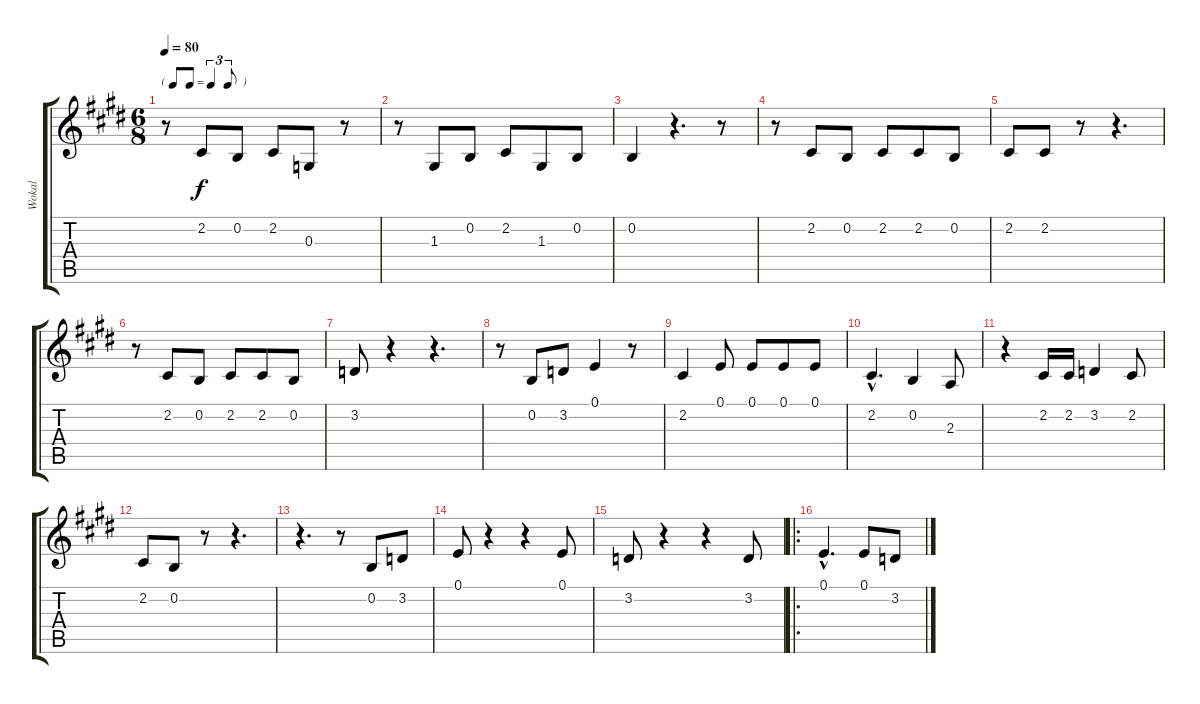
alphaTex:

\track ("Wokal" "Wokal") {instrument viola}
\staff {score tabs}
\tuning (E4 B3 G3 D3 A2 E2) {hide}
\ts (6 8)
\tf triplet8th
\tempo 80
\clef g2
\ks e
r.8{dy f} 2.2.8 0.2.8 2.2.8 0.3.8 r.8 |
r.8 1.3.8 0.2.8 2.2.8 1.3.8 0.2.8 |
0.2.4 r.4{d} r.8 |
r.8 2.2.8 0.2.8 2.2.8 2.2.8 0.2.8 |
2.2.8 2.2.8 r.8 r.4{d} |
r.8 2.2.8 0.2.8 2.2.8 2.2.8 0.2.8 |
3.2.8 r.4 r.4{d} |
r.8 0.2.8 3.2.8 0.1.4 r.8 |
2.2.4 0.1.8 0.1.8 0.1.8 0.1.8 |
2.2{hac}.4{d} 0.2.4 2.3.8 |
r.4 2.2.16 2.2.16 3.2.4 2.2.8 |
2.2.8 0.2.8 r.8 r.4{d} |
r.4{d} r.8 0.2.8 3.2.8 |
0.1.8 r.4 r.4 0.1.8 |
3.2.8 r.4 r.4 3.2.8 |
\ro
0.1{hac}.4{d} 0.1.8 3.2.8
